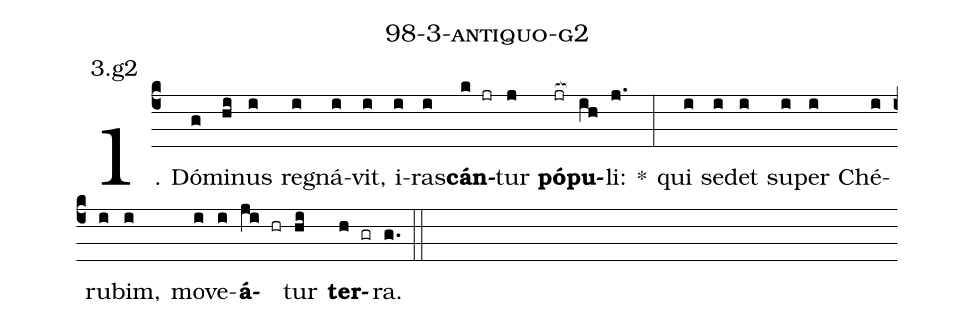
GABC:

name: 98-3-antiquo-g2;
annotation: 3.g2;
%%
(c4)1. Dó(g)mi(hi)nus(i) re(i)gná(i)vit,(i) i(i)ras(i)<b>cán</b>(k jr)tur(j) <b>pó</b>(jr[ocb:1{])<b>pu</b>(ih[ocb:0}])li:(j.) *(:) qui(i) se(i)det(i) su(i)per(i) Ché(i)ru(i)bim,(i) mo(i)ve(i)<b>á</b>(ji hr)tur(hi) <b>ter</b>(h gr)ra.(g.) (::)
